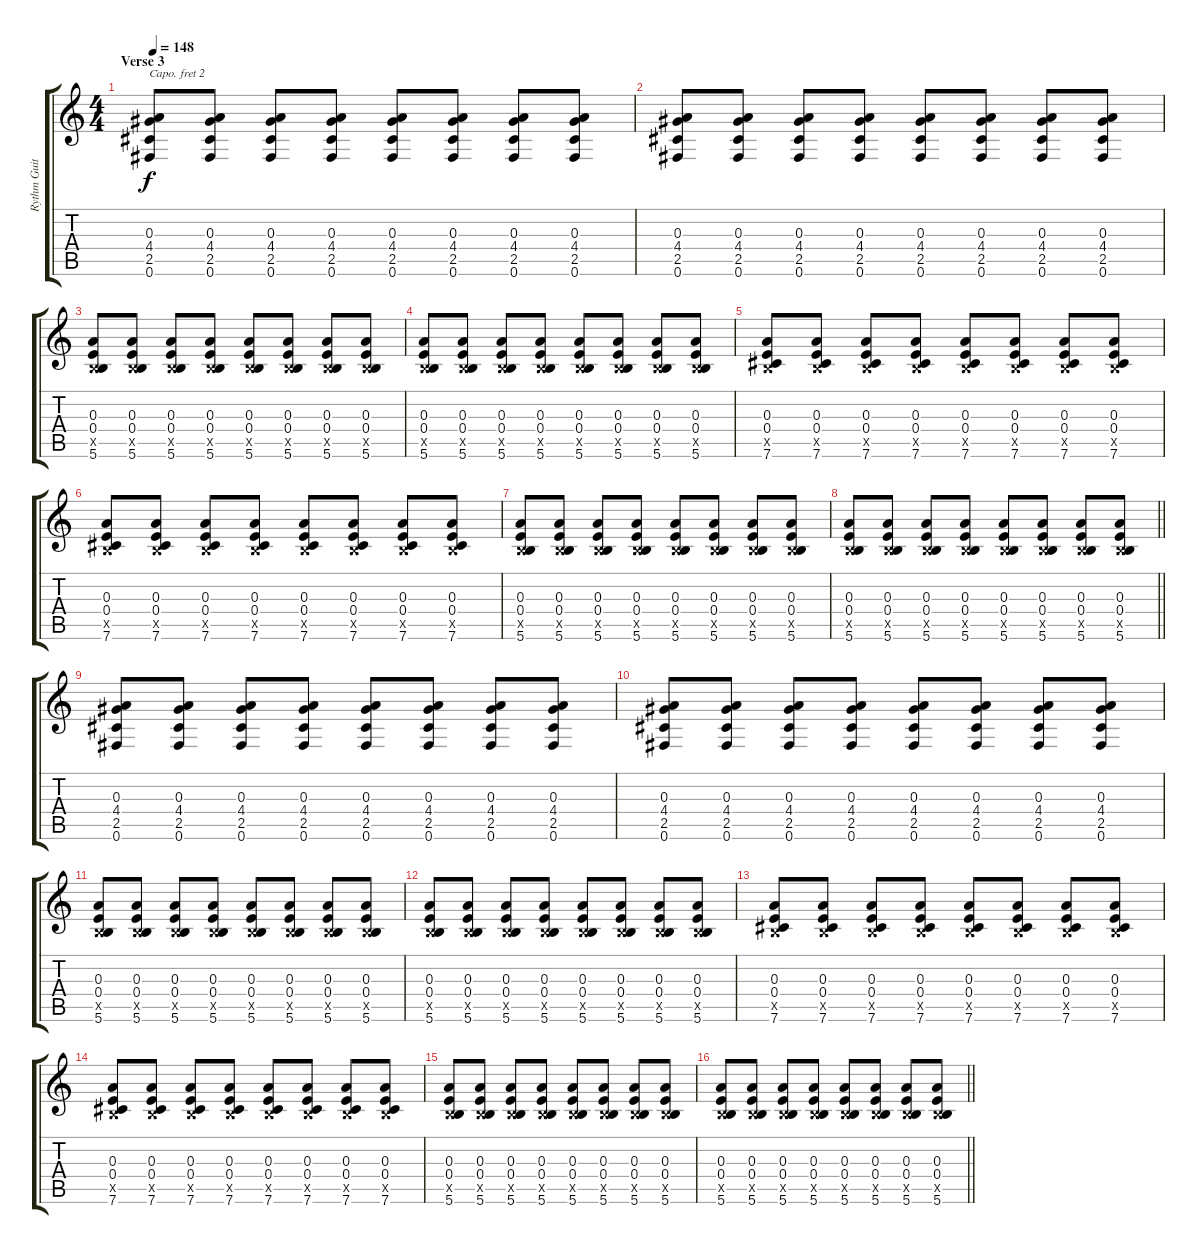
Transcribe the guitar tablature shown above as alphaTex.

\track ("Rythm Guitar (Tom Smith)" "Rythm Guit") {instrument electricguitarclean}
\staff {score tabs}
\capo 2
\tuning (E4 B3 G3 D3 A2 E2) {hide}
\ts (4 4)
\section ("" "Verse 3")
\tempo 148
\clef g2
\ks c
(0.3 4.4 2.5 0.6).8{dy f} (0.3 4.4 2.5 0.6).8 (0.3 4.4 2.5 0.6).8 (0.3 4.4 2.5 0.6).8 (0.3 4.4 2.5 0.6).8 (0.3 4.4 2.5 0.6).8 (0.3 4.4 2.5 0.6).8 (0.3 4.4 2.5 0.6).8 |
(0.3 4.4 2.5 0.6).8 (0.3 4.4 2.5 0.6).8 (0.3 4.4 2.5 0.6).8 (0.3 4.4 2.5 0.6).8 (0.3 4.4 2.5 0.6).8 (0.3 4.4 2.5 0.6).8 (0.3 4.4 2.5 0.6).8 (0.3 4.4 2.5 0.6).8 |
(0.3 0.4 0.5{x} 5.6).8 (0.3 0.4 0.5{x} 5.6).8 (0.3 0.4 0.5{x} 5.6).8 (0.3 0.4 0.5{x} 5.6).8 (0.3 0.4 0.5{x} 5.6).8 (0.3 0.4 0.5{x} 5.6).8 (0.3 0.4 0.5{x} 5.6).8 (0.3 0.4 0.5{x} 5.6).8 |
(0.3 0.4 0.5{x} 5.6).8 (0.3 0.4 0.5{x} 5.6).8 (0.3 0.4 0.5{x} 5.6).8 (0.3 0.4 0.5{x} 5.6).8 (0.3 0.4 0.5{x} 5.6).8 (0.3 0.4 0.5{x} 5.6).8 (0.3 0.4 0.5{x} 5.6).8 (0.3 0.4 0.5{x} 5.6).8 |
(0.3 0.4 0.5{x} 7.6).8 (0.3 0.4 0.5{x} 7.6).8 (0.3 0.4 0.5{x} 7.6).8 (0.3 0.4 0.5{x} 7.6).8 (0.3 0.4 0.5{x} 7.6).8 (0.3 0.4 0.5{x} 7.6).8 (0.3 0.4 0.5{x} 7.6).8 (0.3 0.4 0.5{x} 7.6).8 |
(0.3 0.4 0.5{x} 7.6).8 (0.3 0.4 0.5{x} 7.6).8 (0.3 0.4 0.5{x} 7.6).8 (0.3 0.4 0.5{x} 7.6).8 (0.3 0.4 0.5{x} 7.6).8 (0.3 0.4 0.5{x} 7.6).8 (0.3 0.4 0.5{x} 7.6).8 (0.3 0.4 0.5{x} 7.6).8 |
(0.3 0.4 0.5{x} 5.6).8 (0.3 0.4 0.5{x} 5.6).8 (0.3 0.4 0.5{x} 5.6).8 (0.3 0.4 0.5{x} 5.6).8 (0.3 0.4 0.5{x} 5.6).8 (0.3 0.4 0.5{x} 5.6).8 (0.3 0.4 0.5{x} 5.6).8 (0.3 0.4 0.5{x} 5.6).8 |
\barLineRight lightlight
(0.3 0.4 0.5{x} 5.6).8 (0.3 0.4 0.5{x} 5.6).8 (0.3 0.4 0.5{x} 5.6).8 (0.3 0.4 0.5{x} 5.6).8 (0.3 0.4 0.5{x} 5.6).8 (0.3 0.4 0.5{x} 5.6).8 (0.3 0.4 0.5{x} 5.6).8 (0.3 0.4 0.5{x} 5.6).8 |
(0.3 4.4 2.5 0.6).8 (0.3 4.4 2.5 0.6).8 (0.3 4.4 2.5 0.6).8 (0.3 4.4 2.5 0.6).8 (0.3 4.4 2.5 0.6).8 (0.3 4.4 2.5 0.6).8 (0.3 4.4 2.5 0.6).8 (0.3 4.4 2.5 0.6).8 |
(0.3 4.4 2.5 0.6).8 (0.3 4.4 2.5 0.6).8 (0.3 4.4 2.5 0.6).8 (0.3 4.4 2.5 0.6).8 (0.3 4.4 2.5 0.6).8 (0.3 4.4 2.5 0.6).8 (0.3 4.4 2.5 0.6).8 (0.3 4.4 2.5 0.6).8 |
(0.3 0.4 0.5{x} 5.6).8 (0.3 0.4 0.5{x} 5.6).8 (0.3 0.4 0.5{x} 5.6).8 (0.3 0.4 0.5{x} 5.6).8 (0.3 0.4 0.5{x} 5.6).8 (0.3 0.4 0.5{x} 5.6).8 (0.3 0.4 0.5{x} 5.6).8 (0.3 0.4 0.5{x} 5.6).8 |
(0.3 0.4 0.5{x} 5.6).8 (0.3 0.4 0.5{x} 5.6).8 (0.3 0.4 0.5{x} 5.6).8 (0.3 0.4 0.5{x} 5.6).8 (0.3 0.4 0.5{x} 5.6).8 (0.3 0.4 0.5{x} 5.6).8 (0.3 0.4 0.5{x} 5.6).8 (0.3 0.4 0.5{x} 5.6).8 |
(0.3 0.4 0.5{x} 7.6).8 (0.3 0.4 0.5{x} 7.6).8 (0.3 0.4 0.5{x} 7.6).8 (0.3 0.4 0.5{x} 7.6).8 (0.3 0.4 0.5{x} 7.6).8 (0.3 0.4 0.5{x} 7.6).8 (0.3 0.4 0.5{x} 7.6).8 (0.3 0.4 0.5{x} 7.6).8 |
(0.3 0.4 0.5{x} 7.6).8 (0.3 0.4 0.5{x} 7.6).8 (0.3 0.4 0.5{x} 7.6).8 (0.3 0.4 0.5{x} 7.6).8 (0.3 0.4 0.5{x} 7.6).8 (0.3 0.4 0.5{x} 7.6).8 (0.3 0.4 0.5{x} 7.6).8 (0.3 0.4 0.5{x} 7.6).8 |
(0.3 0.4 0.5{x} 5.6).8 (0.3 0.4 0.5{x} 5.6).8 (0.3 0.4 0.5{x} 5.6).8 (0.3 0.4 0.5{x} 5.6).8 (0.3 0.4 0.5{x} 5.6).8 (0.3 0.4 0.5{x} 5.6).8 (0.3 0.4 0.5{x} 5.6).8 (0.3 0.4 0.5{x} 5.6).8 |
\barLineRight lightlight
(0.3 0.4 0.5{x} 5.6).8 (0.3 0.4 0.5{x} 5.6).8 (0.3 0.4 0.5{x} 5.6).8 (0.3 0.4 0.5{x} 5.6).8 (0.3 0.4 0.5{x} 5.6).8 (0.3 0.4 0.5{x} 5.6).8 (0.3 0.4 0.5{x} 5.6).8 (0.3 0.4 0.5{x} 5.6).8
